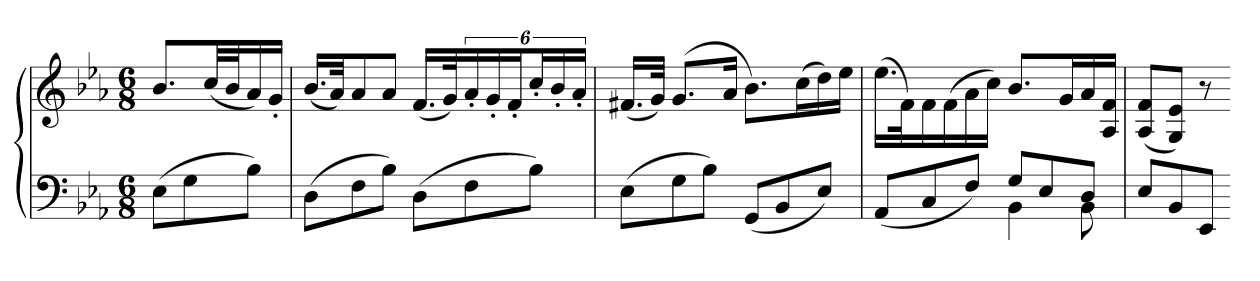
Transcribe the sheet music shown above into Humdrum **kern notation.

**kern	**kern
*part1	*part1
*staff2	*staff1
*clefF4	*clefG2
*k[b-e-a-]	*k[b-e-a-]
*M6/8	*M6/8
=	=
(8E-L	8.b-L
8G	.
.	(32ccLL
.	32b-J
8B-J)	16a-)
.	16g'JJ
=141	=141
(8DL	(16.b-LL
.	32a-JK)
8F	8a-
8B-J)	8a-J
(8DL	(16.fLL
.	32gK)
8F	24a-'
.	24g'
.	24f'J
8B-J)	24cc'L
.	24b-'
.	24a-'JJ
=142	=142
(8E-L	(16.f#XLL
.	32gJJk)
8G	(8.gL
8B-J)	.
.	16a-Jk
(8GGL	8.b-L)
8BB-	.
.	(16ccL
8E-J)	16dd)
.	16ee-JJ
=143	=143
*^	*
(8AA-L	4.ryy	(16.ee-LL
.	.	32fK)
8C	.	16f
.	.	(16f
8FJ)	.	16a-
.	.	16ccJJ)
8GL	4BB-	8.b-L
8E-	.	.
.	.	16gL
8DJ	8BB-	16a-
.	.	16A- 16fJJ
*v	*v	*
=144	=144
8E-L	(8A- 8fL
8BB-	8G 8e-J)
8EE-J	8r
=-	=-
*-	*-
